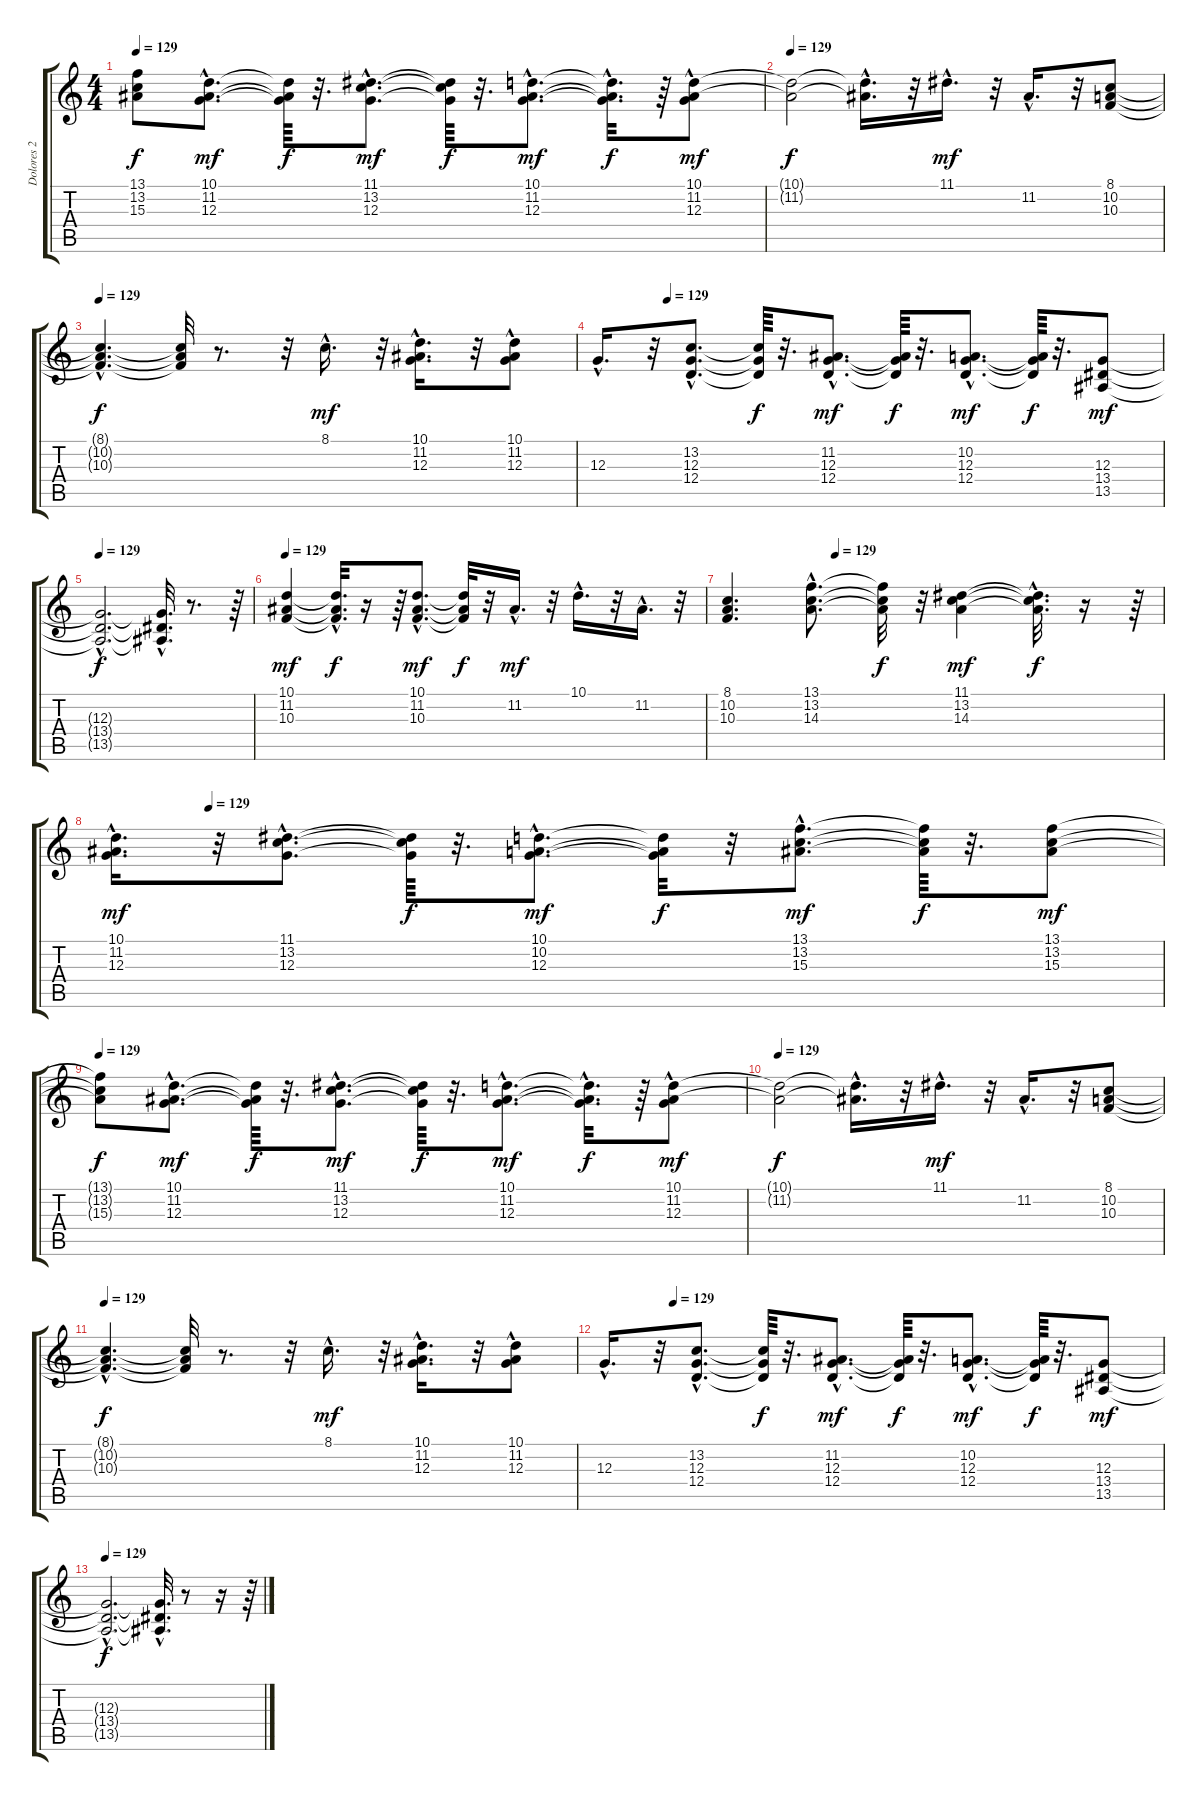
\track ("Dolores 2" "Dolores 2") {instrument pad3polysynth}
\staff {score tabs}
\tuning (E4 B3 G3 D3 A2 E2) {hide}
\ts (4 4)
\tempo 129
\clef g2
\ks c
(13.1{t} 13.2{t} 15.3{t}).8{dy f} (10.1{hac} 11.2{hac} 12.3{hac}).8{d dy mf} (10.1{t} 11.2{t} 12.3{t}).64{dy f} r.32{d} (11.1{hac} 13.2{hac} 12.3{hac}).8{d dy mf} (11.1{t} 13.2{t} 12.3{t}).64{dy f} r.32{d} (10.1{hac} 11.2{hac} 12.3{hac}).8{d dy mf} (10.1{hac t} 11.2{hac t} 12.3{hac t}).32{d dy f} r.64 (10.1 11.2 12.3{hac}).8{dy mf} |
\tempo 129
(10.1{t} 11.2{t}).2{dy f} (10.1{hac t} 11.2{hac t}).16{d} r.32 11.1{hac}.16{d dy mf} r.32 11.2{hac}.16{d} r.32 (8.1 10.2 10.3).8 |
\tempo 129
(8.1{hac t} 10.2{hac t} 10.3{hac t}).4{d dy f} (8.1{t} 10.2{t} 10.3{t}).32 r.8{d} r.32 8.1{hac}.16{d dy mf} r.32 (10.1{hac} 11.2{hac} 12.3{hac}).16{d} r.32 (10.1{hac} 11.2{hac} 12.3).8 |
\tempo (129 0.125)
12.3{hac}.16{d} r.32 (13.2{hac} 12.3{hac} 12.4{hac}).8{d} (13.2{t} 12.3{t} 12.4{t}).64{dy f} r.32{d} (11.2{hac} 12.3{hac} 12.4{hac}).8{d dy mf} (11.2{t} 12.3{t} 12.4{t}).64{dy f} r.32{d} (10.2{hac} 12.3{hac} 12.4{hac}).8{d dy mf} (10.2{t} 12.3{t} 12.4{t}).64{dy f} r.32{d} (12.3 13.4 13.5).8{dy mf} |
\tempo 129
(12.3{hac t} 13.4{hac t} 13.5{hac t}).2{d dy f} (12.3{hac t} 13.4{hac t} 13.5{hac t}).32{d} r.8{d} r.64 |
\tempo 129
(10.1 11.2 10.3).4{dy mf} (10.1{hac t} 11.2{hac t} 10.3{hac t}).32{d dy f} r.16 r.64 (10.1{hac} 11.2{hac} 10.3{hac}).8{d dy mf} (10.1{t} 11.2{t} 10.3{t}).32{dy f} r.32 11.2{hac}.16{d dy mf} r.32 10.1{hac}.16{d} r.32 11.2{hac}.16{d} r.32 |
\tempo (129 0.25)
(8.1 10.2 10.3).4{d} (13.1{hac} 13.2{hac} 14.3{hac}).8{d} (13.1{t} 13.2{t} 14.3{t}).32{dy f} r.32 (11.1 13.2 14.3).4{dy mf} (11.1{hac t} 13.2{hac t} 14.3{hac t}).32{d dy f} r.16 r.64 |
\tempo (129 0.09375)
(10.1{hac} 11.2{hac} 12.3{hac}).16{d dy mf} r.32 (11.1{hac} 13.2{hac} 12.3{hac}).8{d} (11.1{t} 13.2{t} 12.3{t}).64{dy f} r.32{d} (10.1{hac} 10.2{hac} 12.3{hac}).8{d dy mf} (10.1{t} 10.2{t} 12.3{t}).32{dy f} r.32 (13.1{hac} 13.2{hac} 15.3{hac}).8{d dy mf} (13.1{t} 13.2{t} 15.3{t}).64{dy f} r.32{d} (13.1 13.2 15.3).8{dy mf} |
\tempo 129
(13.1{t} 13.2{t} 15.3{t}).8{dy f} (10.1{hac} 11.2{hac} 12.3{hac}).8{d dy mf} (10.1{t} 11.2{t} 12.3{t}).64{dy f} r.32{d} (11.1{hac} 13.2{hac} 12.3{hac}).8{d dy mf} (11.1{t} 13.2{t} 12.3{t}).64{dy f} r.32{d} (10.1{hac} 11.2{hac} 12.3{hac}).8{d dy mf} (10.1{hac t} 11.2{hac t} 12.3{hac t}).32{d dy f} r.64 (10.1 11.2 12.3{hac}).8{dy mf} |
\tempo 129
(10.1{t} 11.2{t}).2{dy f} (10.1{hac t} 11.2{hac t}).16{d} r.32 11.1{hac}.16{d dy mf} r.32 11.2{hac}.16{d} r.32 (8.1 10.2 10.3).8 |
\tempo 129
(8.1{hac t} 10.2{hac t} 10.3{hac t}).4{d dy f} (8.1{t} 10.2{t} 10.3{t}).32 r.8{d} r.32 8.1{hac}.16{d dy mf} r.32 (10.1{hac} 11.2{hac} 12.3{hac}).16{d} r.32 (10.1{hac} 11.2{hac} 12.3).8 |
\tempo (129 0.125)
12.3{hac}.16{d} r.32 (13.2{hac} 12.3{hac} 12.4{hac}).8{d} (13.2{t} 12.3{t} 12.4{t}).64{dy f} r.32{d} (11.2{hac} 12.3{hac} 12.4{hac}).8{d dy mf} (11.2{t} 12.3{t} 12.4{t}).64{dy f} r.32{d} (10.2{hac} 12.3{hac} 12.4{hac}).8{d dy mf} (10.2{t} 12.3{t} 12.4{t}).64{dy f} r.32{d} (12.3 13.4 13.5).8{dy mf} |
\tempo 129
(12.3{hac t} 13.4{hac t} 13.5{hac t}).2{d dy f} (12.3{hac t} 13.4{hac t} 13.5{hac t}).32{d} r.8 r.16 r.64
